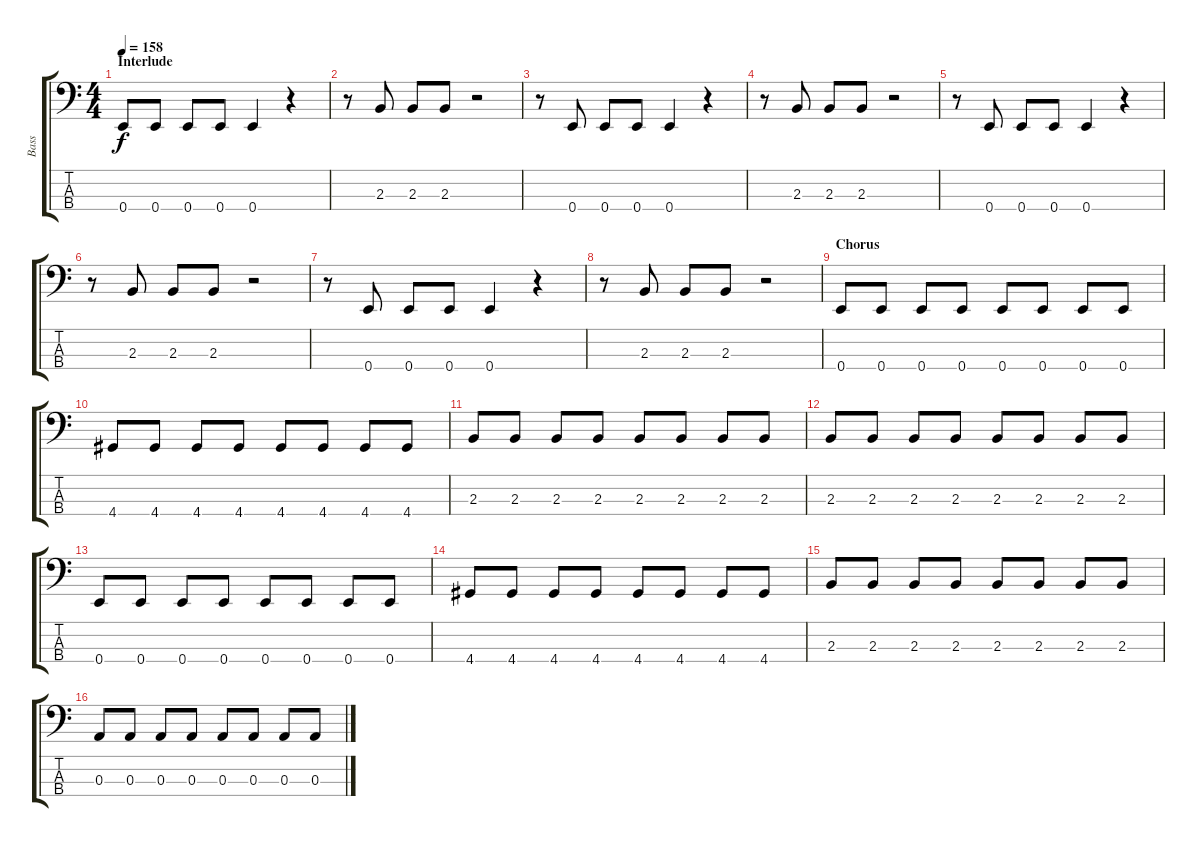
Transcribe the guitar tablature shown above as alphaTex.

\track ("Bass" "Bass") {instrument electricbasspick}
\staff {score tabs}
\tuning (G2 D2 A1 E1) {hide}
\ts (4 4)
\section ("" "Interlude")
\tempo 158
\clef f4
\ks c
0.4.8{dy f} 0.4.8 0.4.8 0.4.8 0.4.4 r.4 |
r.8 2.3.8 2.3.8 2.3.8 r.2 |
r.8 0.4.8 0.4.8 0.4.8 0.4.4 r.4 |
r.8 2.3.8 2.3.8 2.3.8 r.2 |
r.8 0.4.8 0.4.8 0.4.8 0.4.4 r.4 |
r.8 2.3.8 2.3.8 2.3.8 r.2 |
r.8 0.4.8 0.4.8 0.4.8 0.4.4 r.4 |
r.8 2.3.8 2.3.8 2.3.8 r.2 |
\section ("" "Chorus")
0.4.8 0.4.8 0.4.8 0.4.8 0.4.8 0.4.8 0.4.8 0.4.8 |
4.4.8 4.4.8 4.4.8 4.4.8 4.4.8 4.4.8 4.4.8 4.4.8 |
2.3.8 2.3.8 2.3.8 2.3.8 2.3.8 2.3.8 2.3.8 2.3.8 |
2.3.8 2.3.8 2.3.8 2.3.8 2.3.8 2.3.8 2.3.8 2.3.8 |
0.4.8 0.4.8 0.4.8 0.4.8 0.4.8 0.4.8 0.4.8 0.4.8 |
4.4.8 4.4.8 4.4.8 4.4.8 4.4.8 4.4.8 4.4.8 4.4.8 |
2.3.8 2.3.8 2.3.8 2.3.8 2.3.8 2.3.8 2.3.8 2.3.8 |
0.3.8 0.3.8 0.3.8 0.3.8 0.3.8 0.3.8 0.3.8 0.3.8
